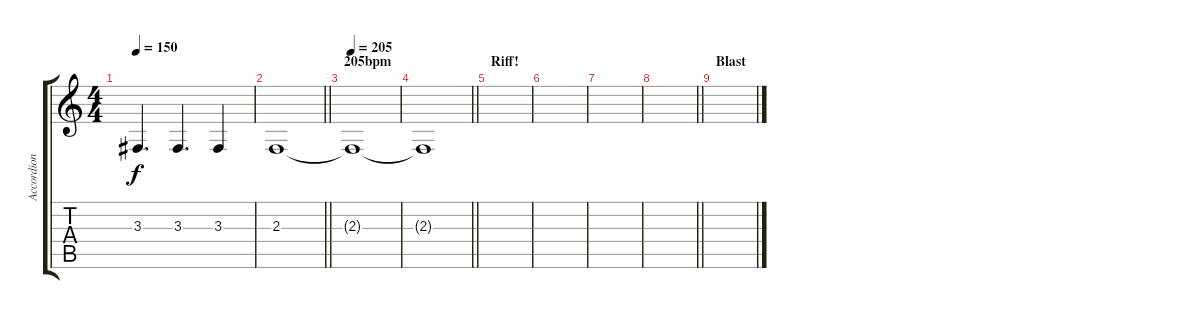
\track ("Accordion" "Accordion") {instrument accordion}
\staff {score tabs}
\tuning (C4 G3 Eb3 Bb2 F2 C2) {hide}
\ts (4 4)
\tempo 150
\clef g2
\ks c
3.3.4{d dy f} 3.3.4{d} 3.3.4 |
\barLineRight lightlight
2.3.1 |
\section ("" "205bpm")
\tempo 205
2.3{t}.1 |
\barLineRight lightlight
2.3{t}.1 |
\section ("" "Riff!")
|
|
|
\barLineRight lightlight
|
\section ("" "Blast")
